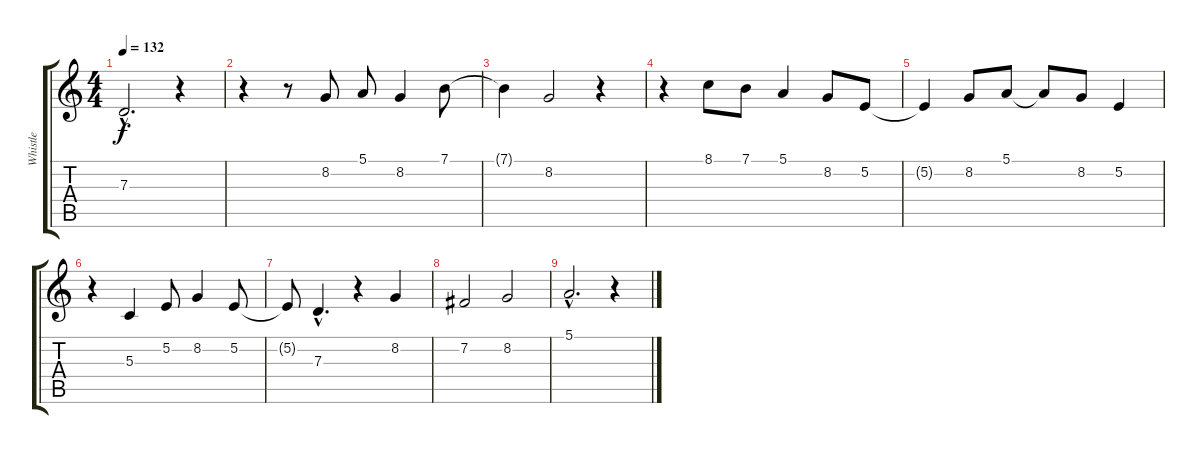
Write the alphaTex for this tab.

\track ("Whistle" "Whistle") {instrument altosax}
\staff {score tabs}
\tuning (E4 B3 G3 D3 A2 E2) {hide}
\ts (4 4)
\tempo 132
\clef g2
\ks c
7.3{hac t}.2{d dy f} r.4 |
r.4 r.8 8.2.8 5.1.8 8.2.4 7.1.8 |
7.1{t}.4 8.2.2 r.4 |
r.4 8.1.8 7.1.8 5.1.4 8.2.8 5.2.8 |
5.2{t}.4 8.2.8 5.1.8 5.1{t}.8 8.2.8 5.2.4 |
r.4 5.3.4 5.2.8 8.2.4 5.2.8 |
5.2{t}.8 7.3{hac}.4{d} r.4 8.2.4 |
7.2.2 8.2.2 |
5.1{hac}.2{d} r.4
